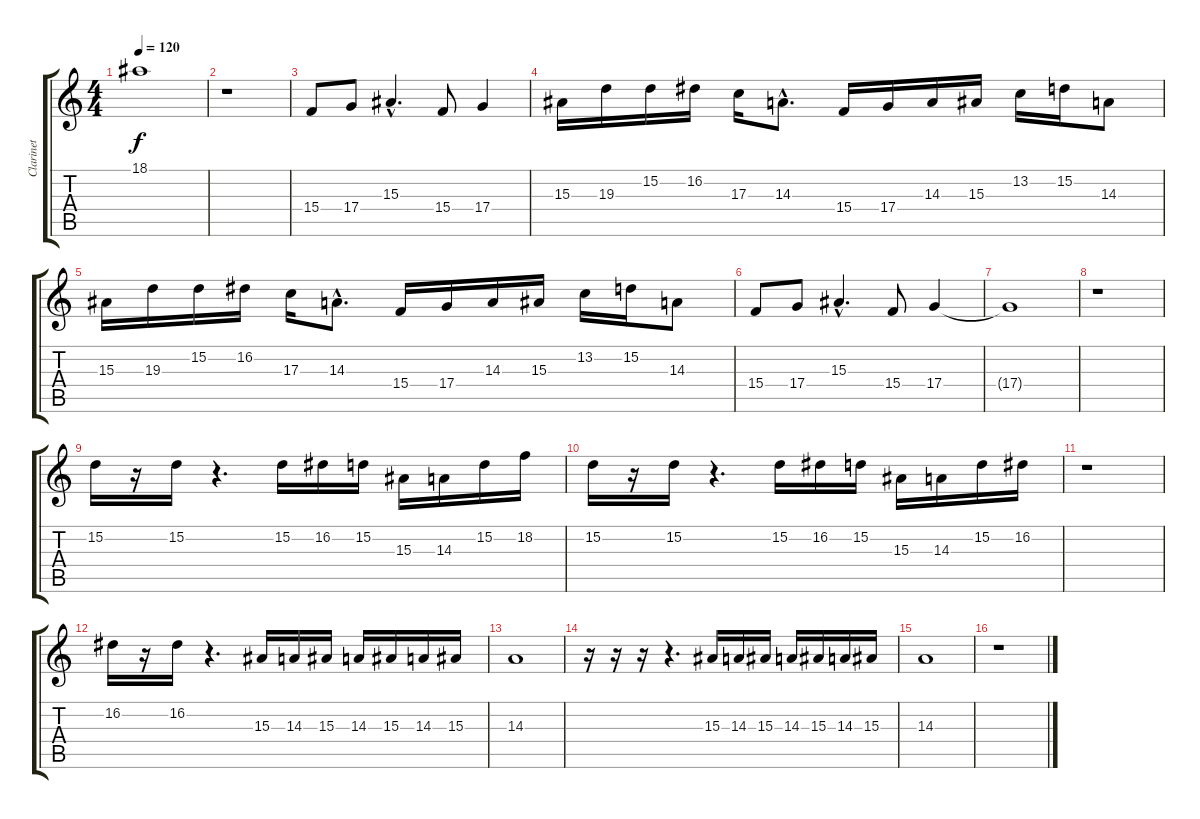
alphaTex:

\track ("Clarinet" "Clarinet") {instrument clarinet}
\staff {score tabs}
\tuning (E4 B3 G3 D3 A2 E2) {hide}
\ts (4 4)
\tempo 120
\clef g2
\ks c
18.1.1{dy f} |
r.1 |
15.4.8 17.4.8 15.3{hac}.4{d} 15.4.8 17.4.4 |
15.3.16 19.3.16 15.2.16 16.2.16 17.3.16 14.3{hac}.8{d} 15.4.16 17.4.16 14.3.16 15.3.16 13.2.16 15.2.16 14.3.8 |
15.3.16 19.3.16 15.2.16 16.2.16 17.3.16 14.3{hac}.8{d} 15.4.16 17.4.16 14.3.16 15.3.16 13.2.16 15.2.16 14.3.8 |
15.4.8 17.4.8 15.3{hac}.4{d} 15.4.8 17.4.4 |
17.4{t}.1 |
r.1 |
15.2.16 r.16 15.2.16 r.4{d} 15.2.16 16.2.16 15.2.16 15.3.16 14.3.16 15.2.16 18.2.16 |
15.2.16 r.16 15.2.16 r.4{d} 15.2.16 16.2.16 15.2.16 15.3.16 14.3.16 15.2.16 16.2.16 |
r.1 |
16.2.16 r.16 16.2.16 r.4{d} 15.3.16 14.3.16 15.3.16 14.3.16 15.3.16 14.3.16 15.3.16 |
14.3.1 |
r.16 r.16 r.16 r.4{d} 15.3.16 14.3.16 15.3.16 14.3.16 15.3.16 14.3.16 15.3.16 |
14.3.1 |
r.1
